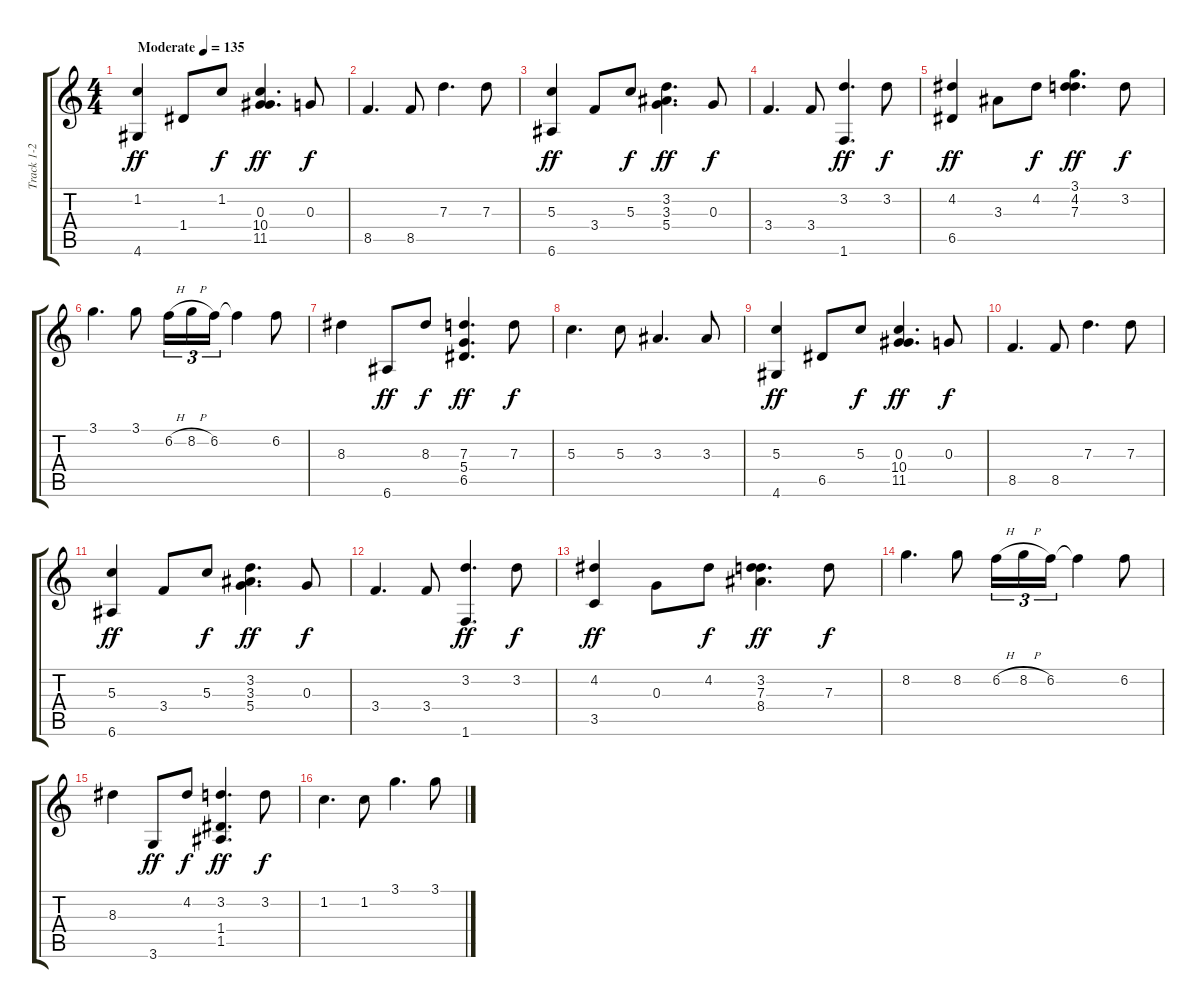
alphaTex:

\track ("Track 1-2" "Track 1-2") {instrument electricguitarclean}
\staff {score tabs}
\tuning (E4 B3 G3 D3 A2 E2) {hide}
\ts (4 4)
\tempo (135 "Moderate")
\clef g2
\ks c
(1.2 4.6).4{dy ff instrument electricguitarclean} 1.4.8 1.2.8{dy f} (0.3 10.4 11.5).4{d dy ff} 0.3.8{dy f} |
8.5.4{d} 8.5.8 7.3.4{d} 7.3.8 |
(5.3 6.6).4{dy ff} 3.4.8 5.3.8{dy f} (3.2 3.3 5.4).4{d dy ff} 0.3.8{dy f} |
3.4.4{d} 3.4.8 (3.2 1.6).4{d dy ff} 3.2.8{dy f} |
(4.2 6.5).4{dy ff} 3.3.8 4.2.8{dy f} (3.1 4.2 7.3).4{d dy ff} 3.2.8{dy f} |
3.1.4{d} 3.1.8 6.2{h}.16{tu (3 2)} 8.2{h}.16{tu (3 2)} 6.2.16{tu (3 2)} 6.2{t}.4 6.2.8 |
8.3.4 6.6.8{dy ff} 8.3.8{dy f} (7.3 5.4 6.5).4{d dy ff} 7.3.8{dy f} |
5.3.4{d} 5.3.8 3.3.4{d} 3.3.8 |
(5.3 4.6).4{dy ff} 6.5.8 5.3.8{dy f} (0.3 10.4 11.5).4{d dy ff} 0.3.8{dy f} |
8.5.4{d} 8.5.8 7.3.4{d} 7.3.8 |
(5.3 6.6).4{dy ff} 3.4.8 5.3.8{dy f} (3.2 3.3 5.4).4{d dy ff} 0.3.8{dy f} |
3.4.4{d} 3.4.8 (3.2 1.6).4{d dy ff} 3.2.8{dy f} |
(4.2 3.5).4{dy ff} 0.3.8 4.2.8{dy f} (3.2 7.3 8.4).4{d dy ff} 7.3.8{dy f} |
8.2.4{d} 8.2.8 6.2{h}.16{tu (3 2)} 8.2{h}.16{tu (3 2)} 6.2.16{tu (3 2)} 6.2{t}.4 6.2.8 |
8.3.4 3.6.8{dy ff} 4.2.8{dy f} (3.2 1.4 1.5).4{d dy ff} 3.2.8{dy f} |
1.2.4{d} 1.2.8 3.1.4{d} 3.1.8
